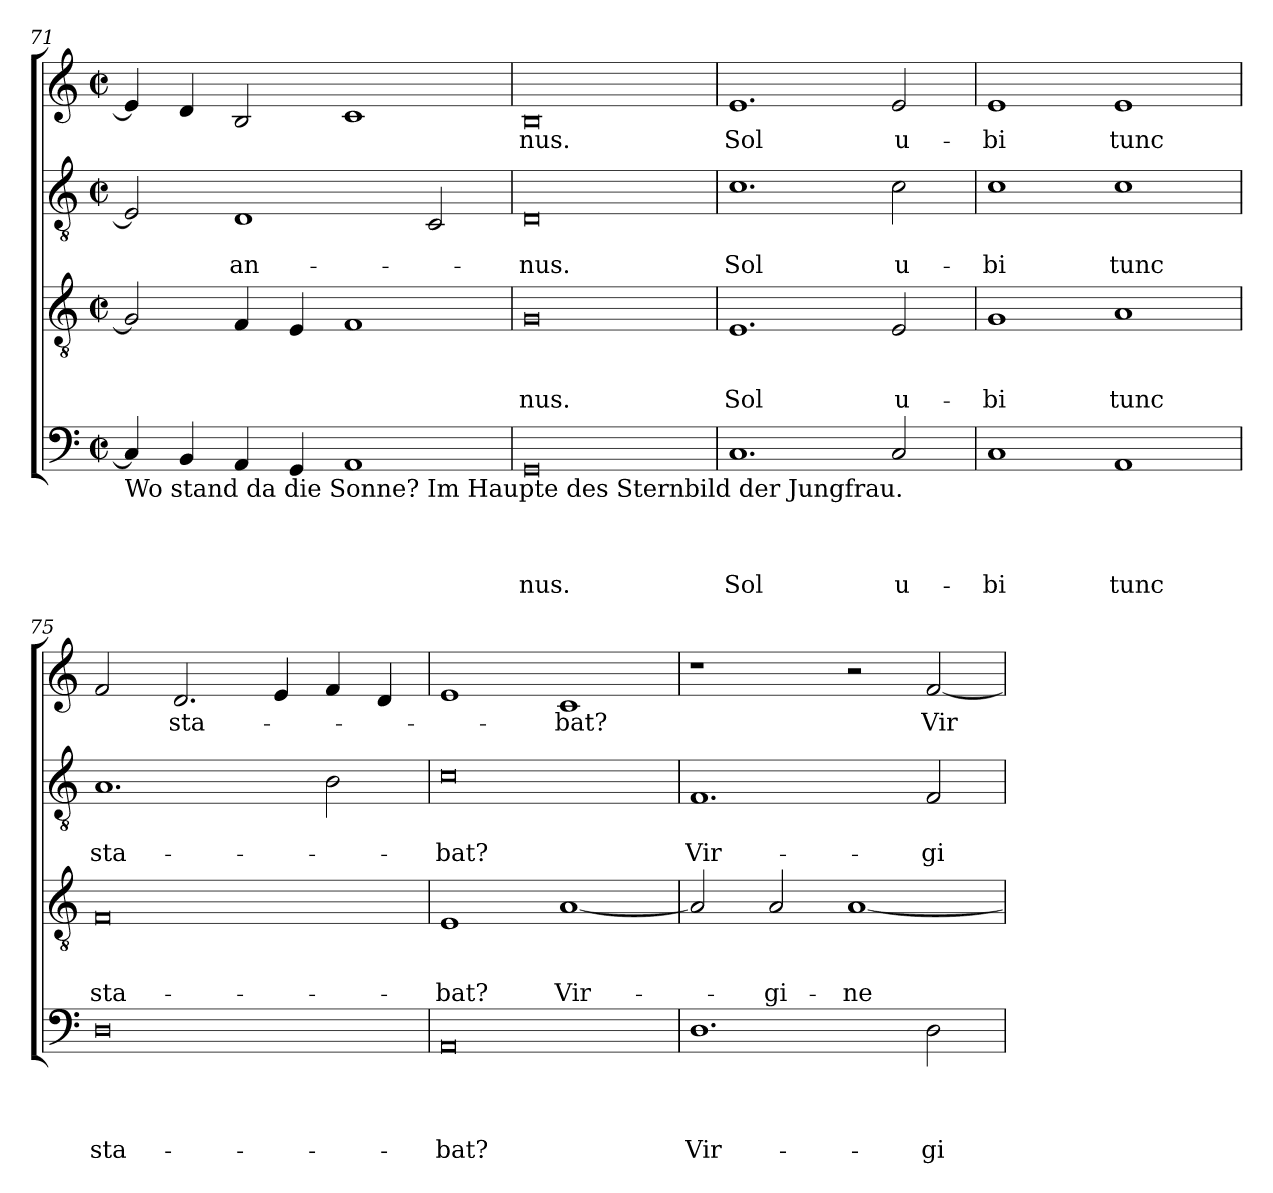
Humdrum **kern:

**kern	**text	**text	**text	**text	**kern	**text	**text	**text	**kern	**text	**text	**kern	**text
*part4	*part4	*part4	*part4	*part4	*part3	*part3	*part3	*part3	*part2	*part2	*part2	*part1	*part1
*staff4	*staff4	*staff4	*staff4	*staff4	*staff3	*staff3	*staff3	*staff3	*staff2	*staff2	*staff2	*staff1	*staff1
*clefF4	*	*	*	*	*clefGv2	*	*	*	*clefGv2	*	*	*clefG2	*
*k[]	*	*	*	*	*k[]	*	*	*	*k[]	*	*	*k[]	*
*C:	*	*	*	*	*C:	*	*	*	*C:	*	*	*C:	*
*M2/2	*	*	*	*	*M2/2	*	*	*	*M2/2	*	*	*M2/2	*
*met(c|)	*	*	*	*	*met(c|)	*	*	*	*met(c|)	*	*	*met(c|)	*
=71	=71	=71	=71	=71	=71	=71	=71	=71	=71	=71	=71	=71	=71
!LO:TX:b:t=Wo stand da die Sonne? Im Haupte des Sternbild der Jungfrau.	!	!	!	!	!	!	!	!	!	!	!	!	!
4C/]	.	.	.	.	2G/]	.	.	.	2E/]	.	.	4e/]	.
4BB/	.	.	.	.	.	.	.	.	.	.	.	4d/	.
!	!	!	!	!	!	!	!	!	!	!	!LO:LY:b	!	!
4AA/	.	.	.	.	4F/	.	.	.	1D	.	an-	2B/	.
4GG/	.	.	.	.	4E/	.	.	.	.	.	.	.	.
1AA	.	.	.	.	1F	.	.	.	.	.	.	1c	.
.	.	.	.	.	.	.	.	.	2C/	.	.	.	.
=72	=72	=72	=72	=72	=72	=72	=72	=72	=72	=72	=72	=72	=72
!	!	!	!	!LO:LY:b	!	!	!	!LO:LY:b	!	!	!LO:LY:b	!	!LO:LY:b
0GG	.	.	.	-nus.	0G	.	.	-nus.	0D	.	-nus.	0B	-nus.
=73	=73	=73	=73	=73	=73	=73	=73	=73	=73	=73	=73	=73	=73
!	!	!	!	!LO:LY:b	!	!	!	!LO:LY:b	!	!	!LO:LY:b	!	!LO:LY:b
1.C	.	.	.	Sol	1.E	.	.	Sol	1.c	.	Sol	1.e	Sol
!	!	!	!	!LO:LY:b	!	!	!	!LO:LY:b	!	!	!LO:LY:b	!	!LO:LY:b
2C/	.	.	.	u-	2E/	.	.	u-	2c\	.	u-	2e/	u-
=74	=74	=74	=74	=74	=74	=74	=74	=74	=74	=74	=74	=74	=74
!	!	!	!	!LO:LY:b	!	!	!	!LO:LY:b	!	!	!LO:LY:b	!	!LO:LY:b
1C	.	.	.	-bi	1G	.	.	-bi	1c	.	-bi	1e	-bi
!	!	!	!	!LO:LY:b	!	!	!	!LO:LY:b	!	!	!LO:LY:b	!	!LO:LY:b
1AA	.	.	.	tunc	1A	.	.	tunc	1c	.	tunc	1e	tunc
=75	=75	=75	=75	=75	=75	=75	=75	=75	=75	=75	=75	=75	=75
!	!	!	!	!LO:LY:b	!	!	!	!LO:LY:b	!	!	!LO:LY:b	!	!
0D	.	.	.	sta-	0F	.	.	sta-	1.A	.	sta-	2f/	.
!	!	!	!	!	!	!	!	!	!	!	!	!	!LO:LY:b
.	.	.	.	.	.	.	.	.	.	.	.	2.d/	sta-
.	.	.	.	.	.	.	.	.	.	.	.	4e/	.
.	.	.	.	.	.	.	.	.	2B\	.	.	4f/	.
.	.	.	.	.	.	.	.	.	.	.	.	4d/	.
!!LO:LB:g=z
=76	=76	=76	=76	=76	=76	=76	=76	=76	=76	=76	=76	=76	=76
!	!	!	!	!LO:LY:b	!	!	!	!LO:LY:b	!	!	!LO:LY:b	!	!
0AA	.	.	.	-bat?	1E	.	.	-bat?	0c	.	-bat?	1e	.
!	!	!	!	!	!	!	!	!LO:LY:b	!	!	!	!	!LO:LY:b
.	.	.	.	.	[1A	.	.	Vir-	.	.	.	1c	-bat?
=77	=77	=77	=77	=77	=77	=77	=77	=77	=77	=77	=77	=77	=77
!	!	!	!	!LO:LY:b	!	!	!	!	!	!	!LO:LY:b	!	!
1.D	.	.	.	Vir-	2A/]	.	.	.	1.F	.	Vir-	1r	.
!	!	!	!	!	!	!	!	!LO:LY:b	!	!	!	!	!
.	.	.	.	.	2A/	.	.	-gi-	.	.	.	.	.
!	!	!	!	!	!	!	!	!LO:LY:b	!	!	!	!	!
.	.	.	.	.	[1A	.	.	-ne-	.	.	.	2r	.
!	!	!	!	!LO:LY:b	!	!	!	!	!	!	!LO:LY:b	!	!LO:LY:b
2D\	.	.	.	-gi-	.	.	.	.	2F/	.	-gi-	[2f/	Vir-
=	=	=	=	=	=	=	=	=	=	=	=	=	=
*-	*-	*-	*-	*-	*-	*-	*-	*-	*-	*-	*-	*-	*-
